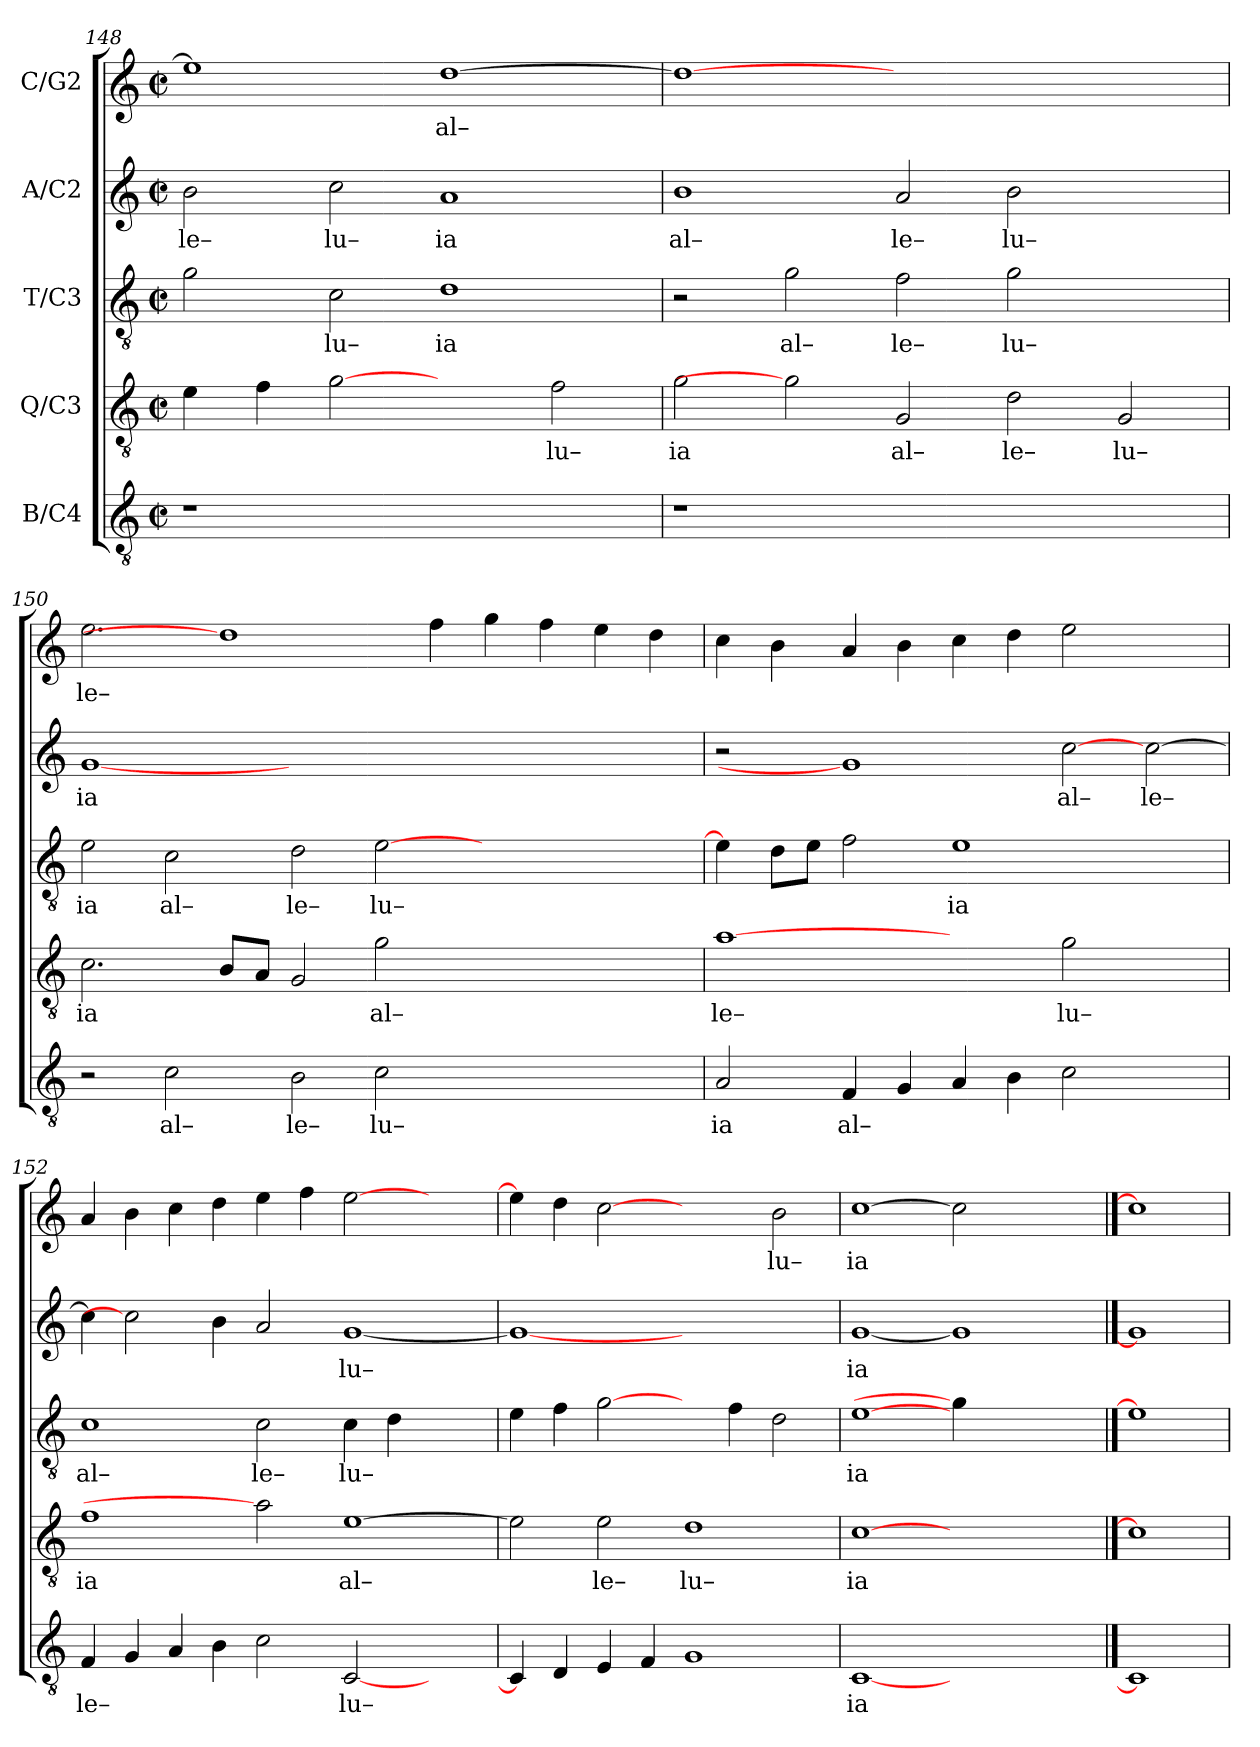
**kern	**text	**kern	**text	**kern	**text	**kern	**text	**kern	**text
*part5	*part5	*part4	*part4	*part3	*part3	*part2	*part2	*part1	*part1
*staff5	*staff5	*staff4	*staff4	*staff3	*staff3	*staff2	*staff2	*staff1	*staff1
*I"B/C4	*	*I"Q/C3	*	*I"T/C3	*	*I"A/C2	*	*I"C/G2	*
*clefGv2	*	*clefGv2	*	*clefGv2	*	*clefG2	*	*clefG2	*
*k[]	*	*k[]	*	*k[]	*	*k[]	*	*k[]	*
*C:	*	*C:	*	*C:	*	*C:	*	*C:	*
*M2/2	*	*M2/2	*	*M2/2	*	*M2/2	*	*M2/2	*
*met(c|)	*	*met(c|)	*	*met(c|)	*	*met(c|)	*	*met(c|)	*
=148	=148	=148	=148	=148	=148	=148	=148	=148	=148
!	!	!	!	!	!	!	!LO:LY:b	!	!
1r	.	4e\	.	2g\	.	2b\	le–	1ee]	.
.	.	4f\	.	.	.	.	.	.	.
!	!	!	!	!	!LO:LY:b	!	!LO:LY:b	!	!
.	.	[2g	.	2c\	lu–	2cc\	lu–	.	.
!	!	!	!	!	!LO:LY:b	!	!LO:LY:b	!	!LO:LY:b
1ryy	.	2ryy	.	1d	ia	1a	ia	[1dd	al–
!	!	!	!LO:LY:b	!	!	!	!	!	!
.	.	2f\	lu–	.	.	.	.	.	.
=149	=149	=149	=149	=149	=149	=149	=149	=149	=149
!	!	!	!LO:LY:b	!	!	!	!LO:LY:b	!	!
1r	.	2g\	ia	2r	.	1b	al–	1dd_	.
!	!	!	!	!	!LO:LY:b	!	!	!	!
.	.	2g]	.	2g\	al–	.	.	.	.
!	!	!	!LO:LY:b	!	!LO:LY:b	!	!LO:LY:b	!	!
1.ryy	.	2G/	al–	2f\	le–	2a/	le–	1.ryy	.
!	!	!	!LO:LY:b	!	!LO:LY:b	!	!LO:LY:b	!	!
.	.	2d\	le–	2g\	lu–	2b\	lu–	.	.
!	!	!	!LO:LY:b	!	!	!	!	!	!
.	.	2G/	lu–	2ryy	.	2ryy	.	.	.
!!LO:LB:g=z
=150	=150	=150	=150	=150	=150	=150	=150	=150	=150
!	!	!	!LO:LY:b	!	!LO:LY:b	!	!LO:LY:b	!	!LO:LY:b
2r	.	2.c\	ia	2e\	ia	[1g	ia	2.ee\	le–
!	!LO:LY:b	!	!	!	!LO:LY:b	!	!	!	!
2c\	al–	.	.	2c\	al–	.	.	.	.
.	.	8B/L	.	.	.	.	.	1dd]	.
.	.	8A/J	.	.	.	.	.	.	.
!	!LO:LY:b	!	!	!	!LO:LY:b	!	!	!	!
2B\	le–	2G/	.	2d\	le–	0ryy	.	.	.
!	!LO:LY:b	!	!LO:LY:b	!	!LO:LY:b	!	!	!	!
2c\	lu–	2g\	al–	[2e\	lu–	.	.	.	.
.	.	.	.	.	.	.	.	4ff\	.
1ryy	.	1ryy	.	1ryy	.	.	.	4gg\	.
.	.	.	.	.	.	.	.	4ff\	.
.	.	.	.	.	.	.	.	4ee\	.
.	.	.	.	.	.	.	.	4dd\	.
=151	=151	=151	=151	=151	=151	=151	=151	=151	=151
!	!LO:LY:b	!	!LO:LY:b	!	!	!	!	!	!
2A/	ia	[1a	le–	4e\]	.	2r	.	4cc\	.
.	.	.	.	8d\L	.	.	.	4b\	.
.	.	.	.	8e\J	.	.	.	.	.
!	!LO:LY:b	!	!	!	!	!	!	!	!
4F/	al–	.	.	2f\	.	1g]	.	4a/	.
4G/	.	.	.	.	.	.	.	4b\	.
!	!	!	!	!	!LO:LY:b	!	!	!	!
4A/	.	2ryy	.	1e	ia	.	.	4cc\	.
4B\	.	.	.	.	.	.	.	4dd\	.
!	!	!	!LO:LY:b	!	!	!	!LO:LY:b	!	!
2c\	.	2g\	lu–	.	.	[2cc	al–	2ee\	.
!	!	!	!	!	!	!	!LO:LY:b	!	!
2ryy	.	2ryy	.	2ryy	.	[2cc\	le–	2ryy	.
=152	=152	=152	=152	=152	=152	=152	=152	=152	=152
!	!LO:LY:b	!	!LO:LY:b	!	!LO:LY:b	!	!	!	!
4F/	le–	1f	ia	1c	al–	4cc\]	.	4a/	.
4G/	.	.	.	.	.	2cc]	.	4b\	.
4A/	.	.	.	.	.	.	.	4cc\	.
4B\	.	.	.	.	.	4b\	.	4dd\	.
!	!	!	!	!	!LO:LY:b	!	!	!	!
2c\	.	2a]	.	2c\	le–	2a/	.	4ee\	.
.	.	.	.	.	.	.	.	4ff\	.
!	!LO:LY:b	!	!LO:LY:b	!	!LO:LY:b	!	!LO:LY:b	!	!
[2C/	lu–	[1e	al–	4c\	lu–	[1g	lu–	[2ee\	.
.	.	.	.	4d\	.	.	.	.	.
2ryy	.	.	.	2ryy	.	.	.	2ryy	.
=153	=153	=153	=153	=153	=153	=153	=153	=153	=153
4C/]	.	2e\]	.	4e\	.	1g_	.	4ee\]	.
4D/	.	.	.	4f\	.	.	.	4dd\	.
!	!	!	!LO:LY:b	!	!	!	!	!	!
4E/	.	2e\	le–	[2g\	.	.	.	[2cc	.
4F/	.	.	.	.	.	.	.	.	.
!	!	!	!LO:LY:b	!	!	!	!	!	!
1G	.	1d	lu–	4ryy	.	1ryy	.	2ryy	.
.	.	.	.	4f\	.	.	.	.	.
!	!	!	!	!	!	!	!	!	!LO:LY:b
.	.	.	.	2d\	.	.	.	2b\	lu–
=154	=154	=154	=154	=154	=154	=154	=154	=154	=154
!	!LO:LY:b	!	!LO:LY:b	!	!LO:LY:b	!	!LO:LY:b	!	!LO:LY:b
[1C	ia	[1c	ia	[1e	ia	[1g	ia	[1cc	ia
1ryy	.	1ryy	.	4g\]	.	1g]	.	2cc]	.
.	.	.	.	2.ryy	.	.	.	.	.
.	.	.	.	.	.	.	.	2ryy	.
==155	==155	==155	==155	==155	==155	==155	==155	==155	==155
1C]	.	1c]	.	1e]	.	1g]	.	1cc]	.
=	=	=	=	=	=	=	=	=	=
*-	*-	*-	*-	*-	*-	*-	*-	*-	*-
